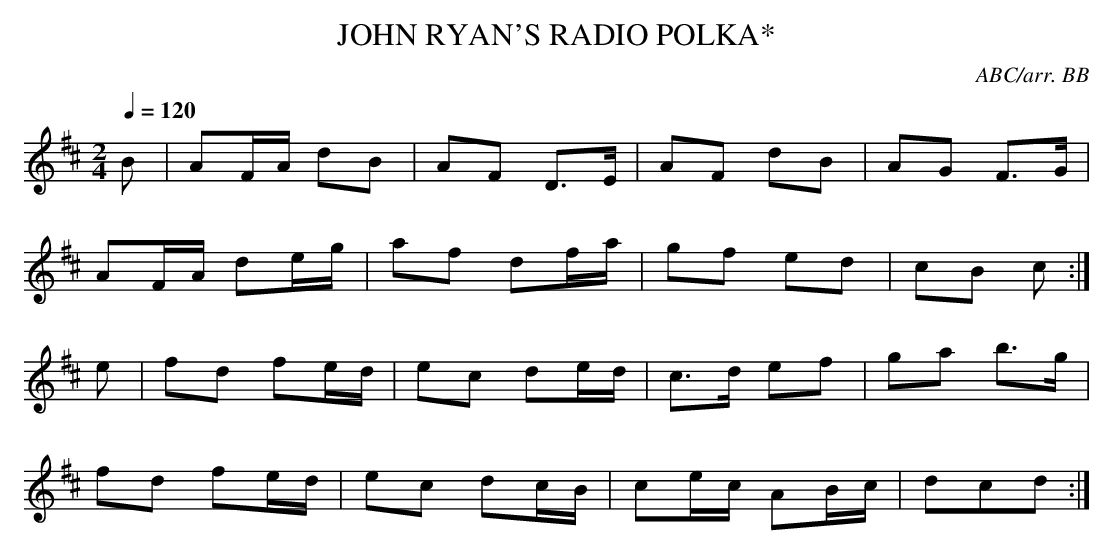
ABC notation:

X:1
T:JOHN RYAN'S RADIO POLKA*
C:ABC/arr. BB
M:2/4
L:1/8
Q:1/4=120
K:D
B|AF/A/ dB|AF D>E|AF dB|AG F>G|
AF/A/ de/g/|af df/a/|gf ed|cB c:|
e|fd fe/d/|ec de/d/|c>d ef|ga b>g|
fd fe/d/|ec dc/B/|ce/c/ AB/c/|dcd:|
